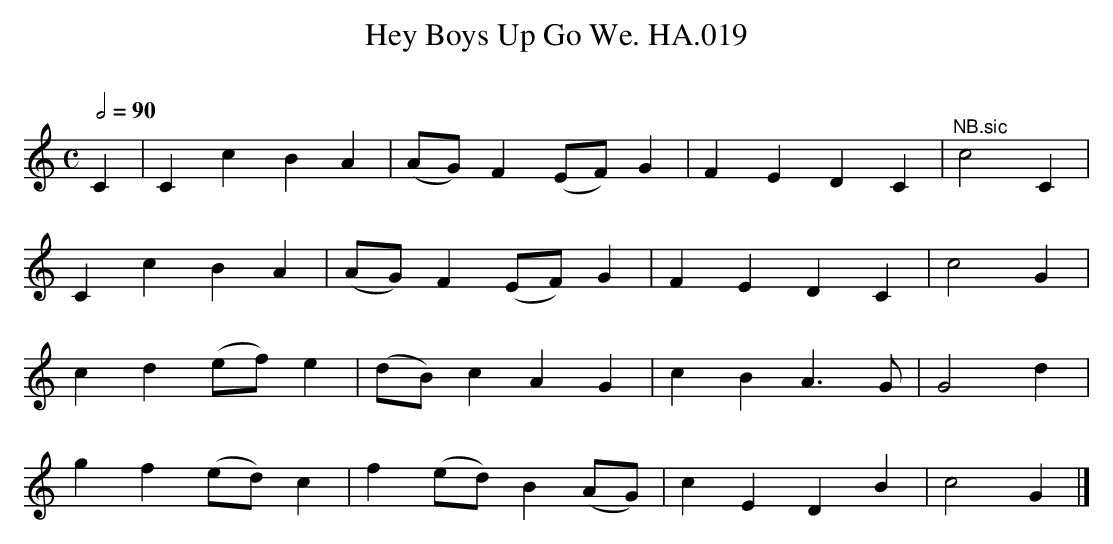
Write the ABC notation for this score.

X:1
T:Hey Boys Up Go We. HA.019
M:C
L:1/4
Q:1/2=90
O:
K:C
C|CcBA|(A/G/) F(E/F/)G|FEDC|"^NB.sic"c2C|
CcBA|(A/G/) F(E/F/)G|FEDC|c2G|
cd(e/f/)e|(d/B/)cAG|cBA>G|G2d|
gf(e/d/)c|f(e/d/) B(A/G/)|cEDB|c2G|]
